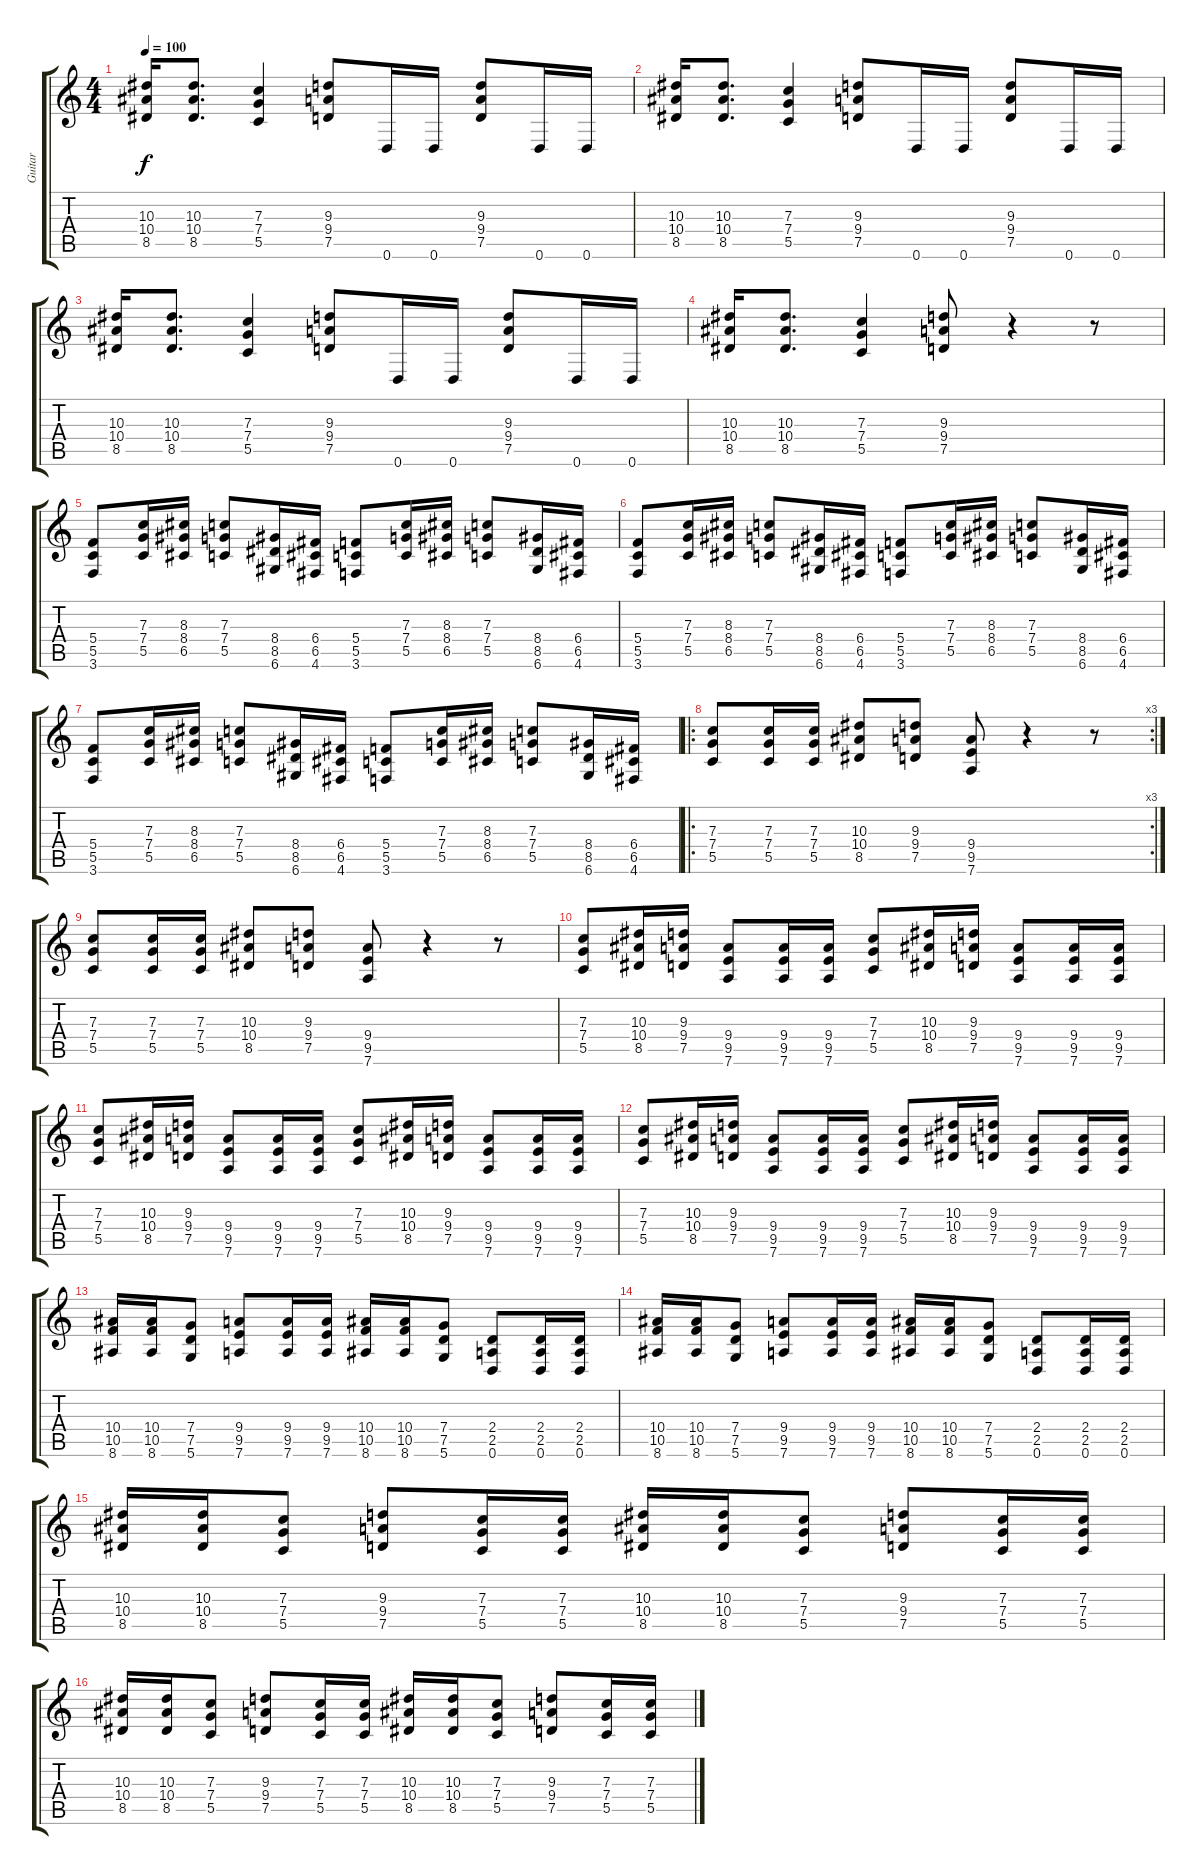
\track ("Guitar" "Guitar") {instrument distortionguitar}
\staff {score tabs}
\tuning (D4 A3 F3 C3 G2 D2) {hide}
\ts (4 4)
\tempo 100
\clef g2
\ks c
(10.3 10.4 8.5).16{dy f} (10.3 10.4 8.5).8{d} (7.3 7.4 5.5).4 (9.3 9.4 7.5).8 0.6.16 0.6.16 (9.3 9.4 7.5).8 0.6.16 0.6.16 |
(10.3 10.4 8.5).16 (10.3 10.4 8.5).8{d} (7.3 7.4 5.5).4 (9.3 9.4 7.5).8 0.6.16 0.6.16 (9.3 9.4 7.5).8 0.6.16 0.6.16 |
(10.3 10.4 8.5).16 (10.3 10.4 8.5).8{d} (7.3 7.4 5.5).4 (9.3 9.4 7.5).8 0.6.16 0.6.16 (9.3 9.4 7.5).8 0.6.16 0.6.16 |
(10.3 10.4 8.5).16 (10.3 10.4 8.5).8{d} (7.3 7.4 5.5).4 (9.3 9.4 7.5).8 r.4 r.8 |
(5.4 5.5 3.6).8 (7.3 7.4 5.5).16 (8.3 8.4 6.5).16 (7.3 7.4 5.5).8 (8.4 8.5 6.6).16 (6.4 6.5 4.6).16 (5.4 5.5 3.6).8 (7.3 7.4 5.5).16 (8.3 8.4 6.5).16 (7.3 7.4 5.5).8 (8.4 8.5 6.6).16 (6.4 6.5 4.6).16 |
(5.4 5.5 3.6).8 (7.3 7.4 5.5).16 (8.3 8.4 6.5).16 (7.3 7.4 5.5).8 (8.4 8.5 6.6).16 (6.4 6.5 4.6).16 (5.4 5.5 3.6).8 (7.3 7.4 5.5).16 (8.3 8.4 6.5).16 (7.3 7.4 5.5).8 (8.4 8.5 6.6).16 (6.4 6.5 4.6).16 |
(5.4 5.5 3.6).8 (7.3 7.4 5.5).16 (8.3 8.4 6.5).16 (7.3 7.4 5.5).8 (8.4 8.5 6.6).16 (6.4 6.5 4.6).16 (5.4 5.5 3.6).8 (7.3 7.4 5.5).16 (8.3 8.4 6.5).16 (7.3 7.4 5.5).8 (8.4 8.5 6.6).16 (6.4 6.5 4.6).16 |
\ro
\rc 3
(7.3 7.4 5.5).8 (7.3 7.4 5.5).16 (7.3 7.4 5.5).16 (10.3 10.4 8.5).8 (9.3 9.4 7.5).8 (9.4 9.5 7.6).8 r.4 r.8 |
(7.3 7.4 5.5).8 (7.3 7.4 5.5).16 (7.3 7.4 5.5).16 (10.3 10.4 8.5).8 (9.3 9.4 7.5).8 (9.4 9.5 7.6).8 r.4 r.8 |
(7.3 7.4 5.5).8 (10.3 10.4 8.5).16 (9.3 9.4 7.5).16 (9.4 9.5 7.6).8 (9.4 9.5 7.6).16 (9.4 9.5 7.6).16 (7.3 7.4 5.5).8 (10.3 10.4 8.5).16 (9.3 9.4 7.5).16 (9.4 9.5 7.6).8 (9.4 9.5 7.6).16 (9.4 9.5 7.6).16 |
(7.3 7.4 5.5).8 (10.3 10.4 8.5).16 (9.3 9.4 7.5).16 (9.4 9.5 7.6).8 (9.4 9.5 7.6).16 (9.4 9.5 7.6).16 (7.3 7.4 5.5).8 (10.3 10.4 8.5).16 (9.3 9.4 7.5).16 (9.4 9.5 7.6).8 (9.4 9.5 7.6).16 (9.4 9.5 7.6).16 |
(7.3 7.4 5.5).8 (10.3 10.4 8.5).16 (9.3 9.4 7.5).16 (9.4 9.5 7.6).8 (9.4 9.5 7.6).16 (9.4 9.5 7.6).16 (7.3 7.4 5.5).8 (10.3 10.4 8.5).16 (9.3 9.4 7.5).16 (9.4 9.5 7.6).8 (9.4 9.5 7.6).16 (9.4 9.5 7.6).16 |
(10.4 10.5 8.6).16 (10.4 10.5 8.6).16 (7.4 7.5 5.6).8 (9.4 9.5 7.6).8 (9.4 9.5 7.6).16 (9.4 9.5 7.6).16 (10.4 10.5 8.6).16 (10.4 10.5 8.6).16 (7.4 7.5 5.6).8 (2.4 2.5 0.6).8 (2.4 2.5 0.6).16 (2.4 2.5 0.6).16 |
(10.4 10.5 8.6).16 (10.4 10.5 8.6).16 (7.4 7.5 5.6).8 (9.4 9.5 7.6).8 (9.4 9.5 7.6).16 (9.4 9.5 7.6).16 (10.4 10.5 8.6).16 (10.4 10.5 8.6).16 (7.4 7.5 5.6).8 (2.4 2.5 0.6).8 (2.4 2.5 0.6).16 (2.4 2.5 0.6).16 |
(10.3 10.4 8.5).16 (10.3 10.4 8.5).16 (7.3 7.4 5.5).8 (9.3 9.4 7.5).8 (7.3 7.4 5.5).16 (7.3 7.4 5.5).16 (10.3 10.4 8.5).16 (10.3 10.4 8.5).16 (7.3 7.4 5.5).8 (9.3 9.4 7.5).8 (7.3 7.4 5.5).16 (7.3 7.4 5.5).16 |
(10.3 10.4 8.5).16 (10.3 10.4 8.5).16 (7.3 7.4 5.5).8 (9.3 9.4 7.5).8 (7.3 7.4 5.5).16 (7.3 7.4 5.5).16 (10.3 10.4 8.5).16 (10.3 10.4 8.5).16 (7.3 7.4 5.5).8 (9.3 9.4 7.5).8 (7.3 7.4 5.5).16 (7.3 7.4 5.5).16
